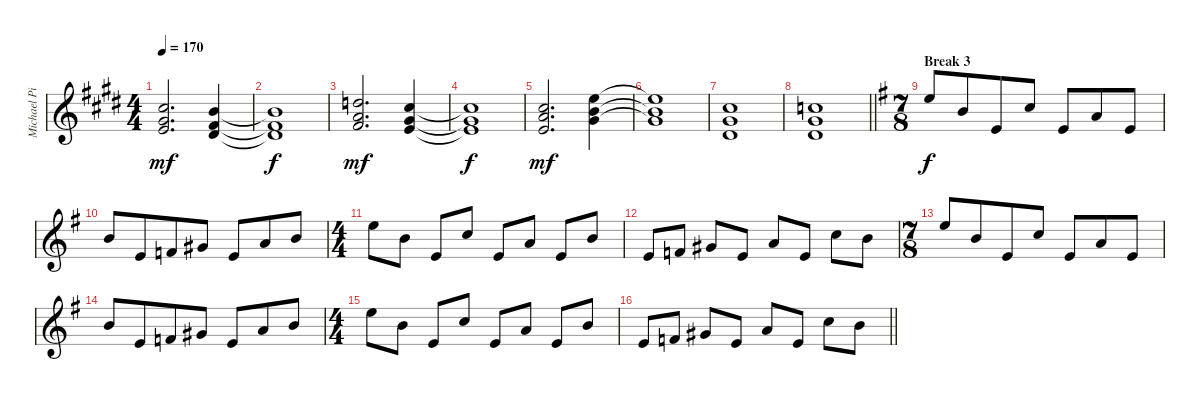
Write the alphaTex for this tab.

\track ("Michael Pinella Keys" "Michael Pi") {instrument harpsichord}
\staff {score}
\tuning (D4 A3 F3 C3 G2 D2) {hide}
\ts (4 4)
\tempo 170
\clef g2
\ks c#minor
(11.1 11.2 11.3).2{d dy mf} (9.1 9.2 10.3).4 |
(9.1{t} 9.2{t} 10.3{t}).1{dy f} |
(12.1 12.2 13.3).2{d dy mf} (11.1 11.2 11.3).4 |
(11.1{t} 11.2{t} 11.3{t}).1{dy f} |
(11.1 12.2 11.3).2{d dy mf} (14.1 14.2 15.3).4 |
(14.1{t} 14.2{t} 15.3{t}).1 |
(11.1 11.2 10.3).1 |
\barLineRight lightlight
(10.1 11.2 10.3).1 |
\ts (7 8)
\section ("" "Break 3")
\ks eminor
19.2.8{dy f volume 16} 18.3.8 16.4.8 19.3.8 16.4.8 16.3.8 16.4.8 |
18.3.8 16.4.8 17.4.8 20.4.8 16.4.8 16.3.8 18.3.8 |
\ts (4 4)
19.2.8 18.3.8 16.4.8 19.3.8 16.4.8 16.3.8 16.4.8 18.3.8 |
16.4.8 17.4.8 20.4.8 16.4.8 16.3.8 16.4.8 19.3.8 18.3.8 |
\ts (7 8)
19.2.8 18.3.8 16.4.8 19.3.8 16.4.8 16.3.8 16.4.8 |
18.3.8 16.4.8 17.4.8 20.4.8 16.4.8 16.3.8 18.3.8 |
\ts (4 4)
19.2.8 18.3.8 16.4.8 19.3.8 16.4.8 16.3.8 16.4.8 18.3.8 |
\barLineRight lightlight
16.4.8 17.4.8 20.4.8 16.4.8 16.3.8 16.4.8 19.3.8 18.3.8
